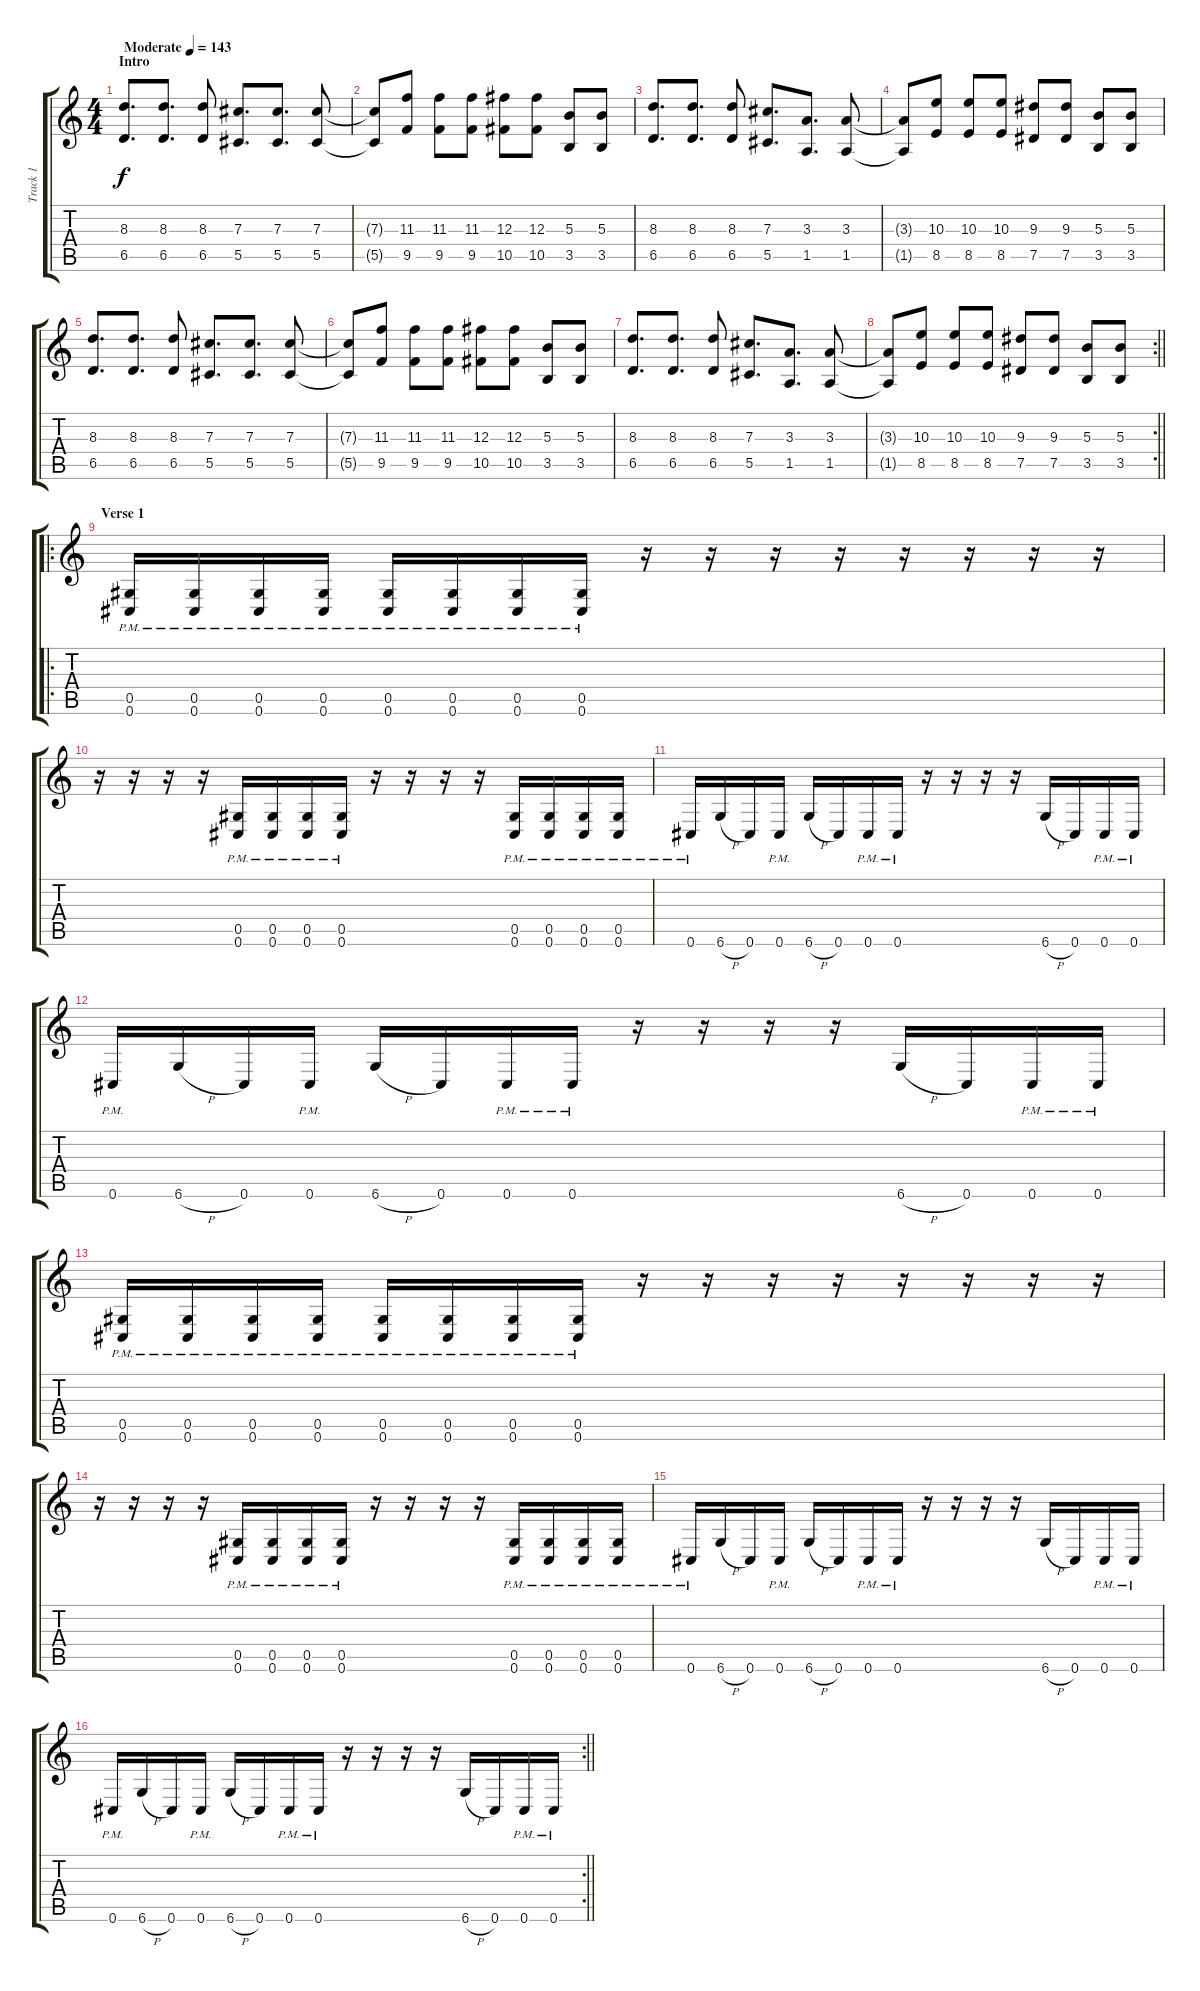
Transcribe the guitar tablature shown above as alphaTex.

\track ("Track 1" "Track 1") {instrument distortionguitar}
\staff {score tabs}
\tuning (Eb4 Bb3 Gb3 Db3 Ab2 Db2) {hide}
\ts (4 4)
\section ("" "Intro")
\tempo (143 "Moderate")
\clef g2
\ks c
(8.3 6.5).8{d dy f instrument distortionguitar} (8.3 6.5).8{d} (8.3 6.5).8 (7.3 5.5).8{d} (7.3 5.5).8{d} (7.3 5.5).8 |
(7.3{t} 5.5{t}).8 (11.3 9.5).8 (11.3 9.5).8 (11.3 9.5).8 (12.3 10.5).8 (12.3 10.5).8 (5.3 3.5).8 (5.3 3.5).8 |
(8.3 6.5).8{d} (8.3 6.5).8{d} (8.3 6.5).8 (7.3 5.5).8{d} (3.3 1.5).8{d} (3.3 1.5).8 |
(3.3{t} 1.5{t}).8 (10.3 8.5).8 (10.3 8.5).8 (10.3 8.5).8 (9.3 7.5).8 (9.3 7.5).8 (5.3 3.5).8 (5.3 3.5).8 |
(8.3 6.5).8{d} (8.3 6.5).8{d} (8.3 6.5).8 (7.3 5.5).8{d} (7.3 5.5).8{d} (7.3 5.5).8 |
(7.3{t} 5.5{t}).8 (11.3 9.5).8 (11.3 9.5).8 (11.3 9.5).8 (12.3 10.5).8 (12.3 10.5).8 (5.3 3.5).8 (5.3 3.5).8 |
(8.3 6.5).8{d} (8.3 6.5).8{d} (8.3 6.5).8 (7.3 5.5).8{d} (3.3 1.5).8{d} (3.3 1.5).8 |
\rc 2
\barLineRight lightlight
(3.3{t} 1.5{t}).8 (10.3 8.5).8 (10.3 8.5).8 (10.3 8.5).8 (9.3 7.5).8 (9.3 7.5).8 (5.3 3.5).8 (5.3 3.5).8 |
\ro
\section ("" "Verse 1")
(0.5{pm} 0.6{pm}).16 (0.5{pm} 0.6{pm}).16 (0.5{pm} 0.6{pm}).16 (0.5{pm} 0.6{pm}).16 (0.5{pm} 0.6{pm}).16 (0.5{pm} 0.6{pm}).16 (0.5{pm} 0.6{pm}).16 (0.5{pm} 0.6{pm}).16 r.16 r.16 r.16 r.16 r.16 r.16 r.16 r.16 |
r.16 r.16 r.16 r.16 (0.5{pm} 0.6{pm}).16 (0.5{pm} 0.6{pm}).16 (0.5{pm} 0.6{pm}).16 (0.5{pm} 0.6{pm}).16 r.16 r.16 r.16 r.16 (0.5{pm} 0.6{pm}).16 (0.5{pm} 0.6{pm}).16 (0.5{pm} 0.6{pm}).16 (0.5{pm} 0.6{pm}).16 |
0.6{pm}.16 6.6{h}.16 0.6.16 0.6{pm}.16 6.6{h}.16 0.6.16 0.6{pm}.16 0.6{pm}.16 r.16 r.16 r.16 r.16 6.6{h}.16 0.6.16 0.6{pm}.16 0.6{pm}.16 |
0.6{pm}.16 6.6{h}.16 0.6.16 0.6{pm}.16 6.6{h}.16 0.6.16 0.6{pm}.16 0.6{pm}.16 r.16 r.16 r.16 r.16 6.6{h}.16 0.6.16 0.6{pm}.16 0.6{pm}.16 |
(0.5{pm} 0.6{pm}).16 (0.5{pm} 0.6{pm}).16 (0.5{pm} 0.6{pm}).16 (0.5{pm} 0.6{pm}).16 (0.5{pm} 0.6{pm}).16 (0.5{pm} 0.6{pm}).16 (0.5{pm} 0.6{pm}).16 (0.5{pm} 0.6{pm}).16 r.16 r.16 r.16 r.16 r.16 r.16 r.16 r.16 |
r.16 r.16 r.16 r.16 (0.5{pm} 0.6{pm}).16 (0.5{pm} 0.6{pm}).16 (0.5{pm} 0.6{pm}).16 (0.5{pm} 0.6{pm}).16 r.16 r.16 r.16 r.16 (0.5{pm} 0.6{pm}).16 (0.5{pm} 0.6{pm}).16 (0.5{pm} 0.6{pm}).16 (0.5{pm} 0.6{pm}).16 |
0.6{pm}.16 6.6{h}.16 0.6.16 0.6{pm}.16 6.6{h}.16 0.6.16 0.6{pm}.16 0.6{pm}.16 r.16 r.16 r.16 r.16 6.6{h}.16 0.6.16 0.6{pm}.16 0.6{pm}.16 |
\rc 2
\barLineRight lightlight
0.6{pm}.16 6.6{h}.16 0.6.16 0.6{pm}.16 6.6{h}.16 0.6.16 0.6{pm}.16 0.6{pm}.16 r.16 r.16 r.16 r.16 6.6{h}.16 0.6.16 0.6{pm}.16 0.6{pm}.16
